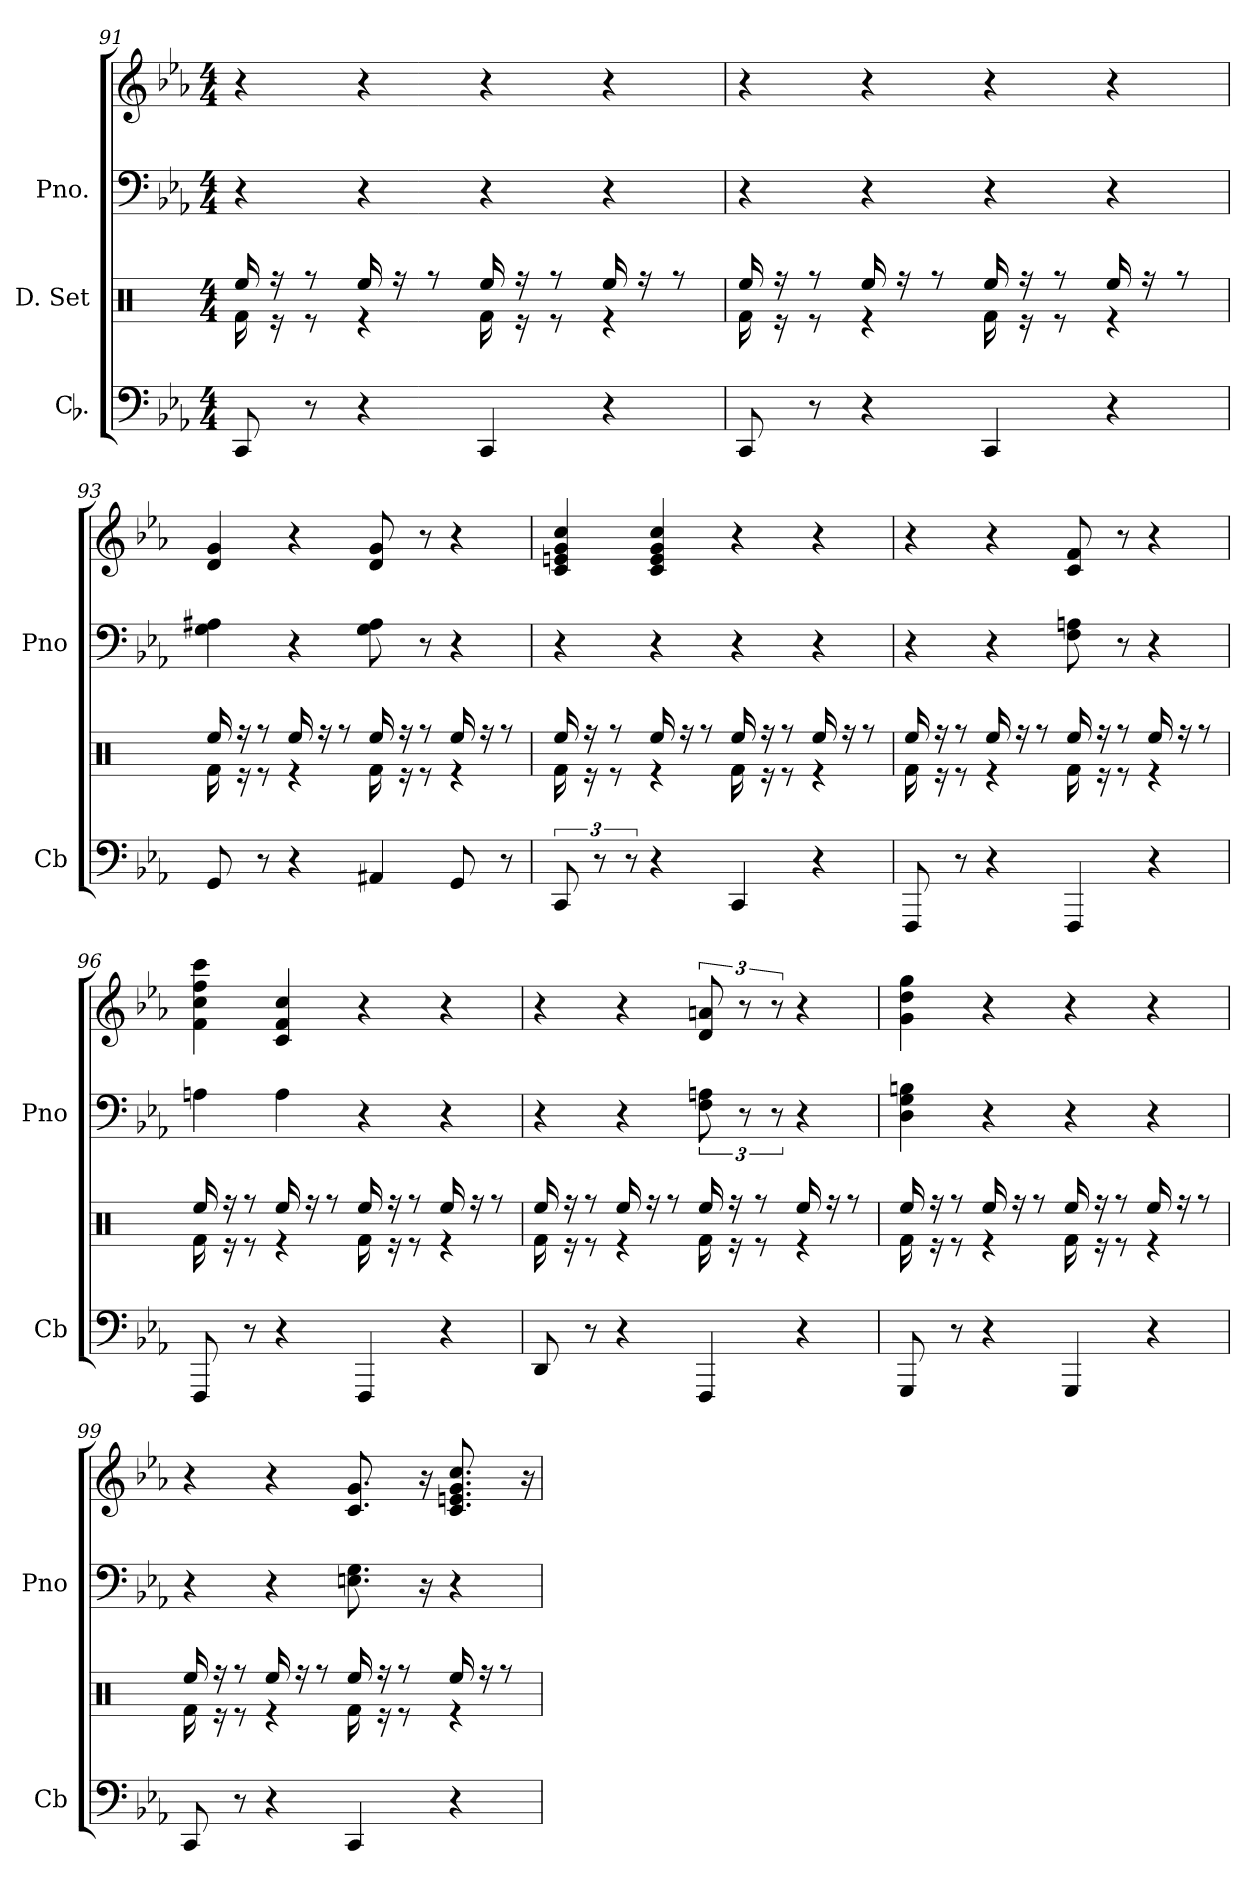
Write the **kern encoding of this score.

**kern	**kern	**kern	**kern
*part3	*part2	*part1	*part1
*staff4	*staff3	*staff2	*staff1
*I"Cb.	*I"D. Set	*I"Pno.	*
*I'Cb	*	*I'Pno	*
*clefF4	*clefX	*clefF4	*clefG2
*k[b-e-a-]	*k[]	*k[b-e-a-]	*k[b-e-a-]
*M4/4	*M4/4	*M4/4	*M4/4
=91	=91	=91	=91
*	*^	*	*
8CC	16Rf\	16Ree/	4r	4r
.	16re	16rff	.	.
8r	8re	8rff	.	.
4r	4re	16Ree/	4r	4r
.	.	16rff	.	.
.	.	8rff	.	.
4CC	16Rf\	16Ree/	4r	4r
.	16re	16rff	.	.
.	8re	8rff	.	.
4r	4re	16Ree/	4r	4r
.	.	16rff	.	.
.	.	8rff	.	.
=92	=92	=92	=92	=92
8CC	16Rf\	16Ree/	4r	4r
.	16re	16rff	.	.
8r	8re	8rff	.	.
4r	4re	16Ree/	4r	4r
.	.	16rff	.	.
.	.	8rff	.	.
4CC	16Rf\	16Ree/	4r	4r
.	16re	16rff	.	.
.	8re	8rff	.	.
4r	4re	16Ree/	4r	4r
.	.	16rff	.	.
.	.	8rff	.	.
=93	=93	=93	=93	=93
8GG	16Rf\	16Ree/	4G 4A#X	4d 4g
.	16re	16rff	.	.
8r	8re	8rff	.	.
4r	4re	16Ree/	4r	4r
.	.	16rff	.	.
.	.	8rff	.	.
4AA#X	16Rf\	16Ree/	8G 8A#	8d 8g
.	16re	16rff	.	.
.	8re	8rff	8r	8r
8GG	4re	16Ree/	4r	4r
.	.	16rff	.	.
8r	.	8rff	.	.
=94	=94	=94	=94	=94
12CC	16Rf\	16Ree/	4r	4c 4en 4g 4cc
.	16re	16rff	.	.
12r	.	.	.	.
.	8re	8rff	.	.
12r	.	.	.	.
4r	4re	16Ree/	4r	4c 4e 4g 4cc
.	.	16rff	.	.
.	.	8rff	.	.
4CC	16Rf\	16Ree/	4r	4r
.	16re	16rff	.	.
.	8re	8rff	.	.
4r	4re	16Ree/	4r	4r
.	.	16rff	.	.
.	.	8rff	.	.
=95	=95	=95	=95	=95
8FFF	16Rf\	16Ree/	4r	4r
.	16re	16rff	.	.
8r	8re	8rff	.	.
4r	4re	16Ree/	4r	4r
.	.	16rff	.	.
.	.	8rff	.	.
4FFF	16Rf\	16Ree/	8F 8An	8c 8f
.	16re	16rff	.	.
.	8re	8rff	8r	8r
4r	4re	16Ree/	4r	4r
.	.	16rff	.	.
.	.	8rff	.	.
=96	=96	=96	=96	=96
8FFF	16Rf\	16Ree/	4An	4f 4cc 4ff 4ccc
.	16re	16rff	.	.
8r	8re	8rff	.	.
4r	4re	16Ree/	4A	4c 4f 4cc
.	.	16rff	.	.
.	.	8rff	.	.
4FFF	16Rf\	16Ree/	4r	4r
.	16re	16rff	.	.
.	8re	8rff	.	.
4r	4re	16Ree/	4r	4r
.	.	16rff	.	.
.	.	8rff	.	.
=97	=97	=97	=97	=97
8DD	16Rf\	16Ree/	4r	4r
.	16re	16rff	.	.
8r	8re	8rff	.	.
4r	4re	16Ree/	4r	4r
.	.	16rff	.	.
.	.	8rff	.	.
4FFF	16Rf\	16Ree/	12F 12An	12d 12an
.	16re	16rff	.	.
.	.	.	12r	12r
.	8re	8rff	.	.
.	.	.	12r	12r
4r	4re	16Ree/	4r	4r
.	.	16rff	.	.
.	.	8rff	.	.
=98	=98	=98	=98	=98
8GGG	16Rf\	16Ree/	4D 4G 4Bn	4g 4dd 4gg
.	16re	16rff	.	.
8r	8re	8rff	.	.
4r	4re	16Ree/	4r	4r
.	.	16rff	.	.
.	.	8rff	.	.
4GGG	16Rf\	16Ree/	4r	4r
.	16re	16rff	.	.
.	8re	8rff	.	.
4r	4re	16Ree/	4r	4r
.	.	16rff	.	.
.	.	8rff	.	.
=99	=99	=99	=99	=99
8CC	16Rf\	16Ree/	4r	4r
.	16re	16rff	.	.
8r	8re	8rff	.	.
4r	4re	16Ree/	4r	4r
.	.	16rff	.	.
.	.	8rff	.	.
4CC	16Rf\	16Ree/	8.En 8.G	8.c 8.g
.	16re	16rff	.	.
.	8re	8rff	.	.
.	.	.	16r	16r
4r	4re	16Ree/	4r	8.c 8.en 8.g 8.cc
.	.	16rff	.	.
.	.	8rff	.	.
.	.	.	.	16r
*	*v	*v	*	*
=	=	=	=
*-	*-	*-	*-
